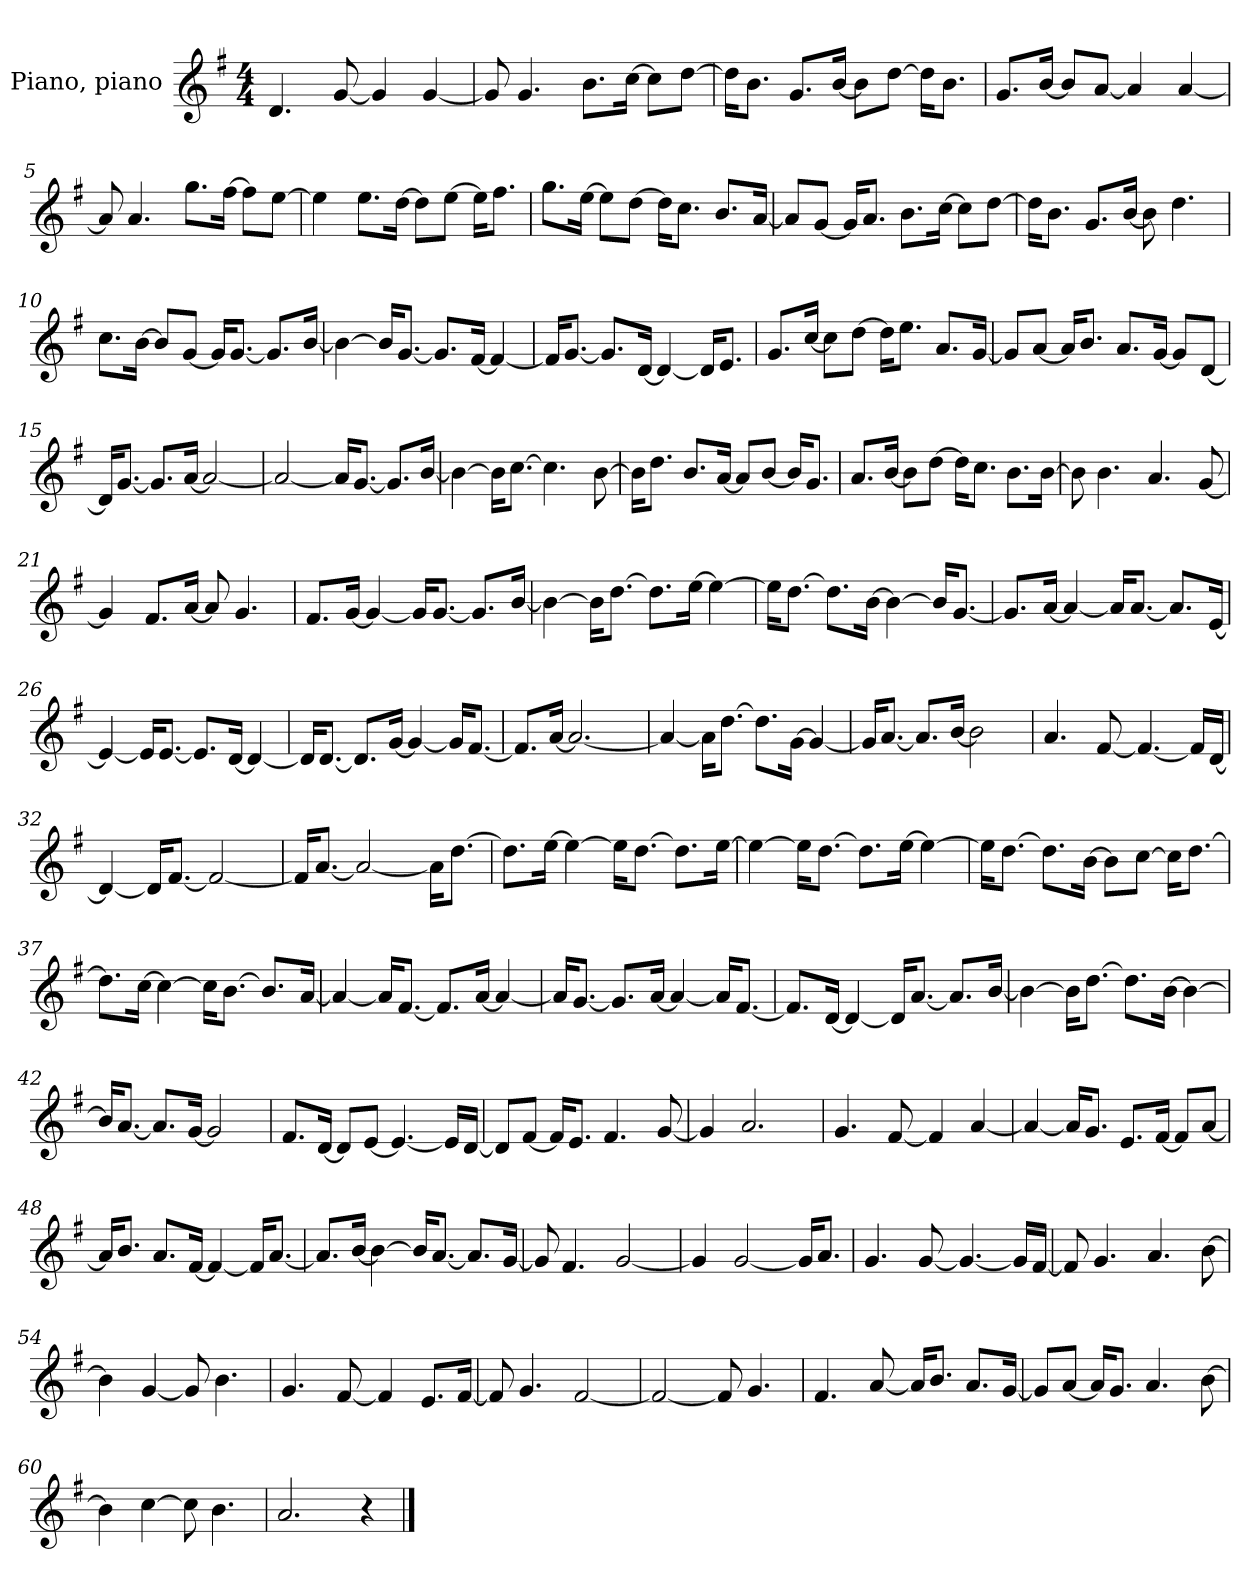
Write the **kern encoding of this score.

**kern
*part1
*staff1
*I"Piano, piano
*clefG2
*k[f#]
*M4/4
*MM180
=1
4.d/
[8g/
4g/]
[4g/
=2
8g/]
4.g/
8.b\L
[16cc\Jk
8cc\L]
[8dd\J
=3
16dd\KL]
8.b\J
8.g/L
[16b/Jk
8b\L]
[8dd\J
16dd\KL]
8.b\J
=4
8.g/L
[16b/Jk
8b/L]
[8a/J
4a/]
[4a/
=5
8a/]
4.a/
8.gg\L
[16ff#\Jk
8ff#\L]
[8ee\J
!!LO:LB:g=z
=6
4ee\]
8.ee\L
[16dd\Jk
8dd\L]
[8ee\J
16ee\KL]
8.ff#\J
=7
8.gg\L
[16ee\Jk
8ee\L]
[8dd\J
16dd\KL]
8.cc\J
8.b/L
[16a/Jk
=8
8a/L]
[8g/J
16g/KL]
8.a/J
8.b\L
[16cc\Jk
8cc\L]
[8dd\J
=9
16dd\KL]
8.b\J
8.g/L
[16b/Jk
8b\]
4.dd\
!!LO:LB:g=z
=10
8.cc\L
[16b\Jk
8b/L]
[8g/J
16g/KL]
[8.g/J
8.g/L]
[16b/Jk
=11
4b\_
16b/KL]
[8.g/J
8.g/L]
[16f#/Jk
4f#/_
=12
16f#/KL]
[8.g/J
8.g/L]
[16d/Jk
4d/_
16d/KL]
8.e/J
=13
8.g/L
[16cc/Jk
8cc\L]
[8dd\J
16dd\KL]
8.ee\J
8.a/L
[16g/Jk
!!LO:LB:g=z
=14
8g/L]
[8a/J
16a/KL]
8.b/J
8.a/L
[16g/Jk
8g/L]
[8d/J
=15
16d/KL]
[8.g/J
8.g/L]
[16a/Jk
2a/_
=16
2a/_
16a/KL]
[8.g/J
8.g/L]
[16b/Jk
=17
4b\_
16b\KL]
[8.cc\J
4.cc\]
[8b\
=18
16b\KL]
8.dd\J
8.b/L
[16a/Jk
8a/L]
[8b/J
16b/KL]
8.g/J
!!LO:LB:g=z
=19
8.a/L
[16b/Jk
8b\L]
[8dd\J
16dd\KL]
8.cc\J
8.b\L
[16b\Jk
=20
8b\]
4.b\
4.a/
[8g/
=21
4g/]
8.f#/L
[16a/Jk
8a/]
4.g/
=22
8.f#/L
[16g/Jk
4g/_
16g/KL]
[8.g/J
8.g/L]
[16b/Jk
=23
4b\_
16b\KL]
[8.dd\J
8.dd\L]
[16ee\Jk
4ee\_
!!LO:LB:g=z
=24
16ee\KL]
[8.dd\J
8.dd\L]
[16b\Jk
4b\_
16b/KL]
[8.g/J
=25
8.g/L]
[16a/Jk
4a/_
16a/KL]
[8.a/J
8.a/L]
[16e/Jk
=26
4e/_
16e/KL]
[8.e/J
8.e/L]
[16d/Jk
4d/_
=27
16d/KL]
[8.d/J
8.d/L]
[16g/Jk
4g/_
16g/KL]
[8.f#/J
=28
8.f#/L]
[16a/Jk
2.a/_
!!LO:LB:g=z
=29
4a/_
16a\KL]
[8.dd\J
8.dd\L]
[16g\Jk
4g/_
=30
16g/KL]
[8.a/J
8.a/L]
[16b/Jk
2b\]
=31
4.a/
[8f#/
4.f#/_
16f#/LL]
[16d/JJ
=32
4d/_
16d/KL]
[8.f#/J
2f#/_
=33
16f#/KL]
[8.a/J
2a/_
16a\KL]
[8.dd\J
=34
8.dd\L]
[16ee\Jk
4ee\_
16ee\KL]
[8.dd\J
8.dd\L]
[16ee\Jk
!!LO:LB:g=z
=35
4ee\_
16ee\KL]
[8.dd\J
8.dd\L]
[16ee\Jk
4ee\_
=36
16ee\KL]
[8.dd\J
8.dd\L]
[16b\Jk
8b\L]
[8cc\J
16cc\KL]
[8.dd\J
=37
8.dd\L]
[16cc\Jk
4cc\_
16cc\KL]
[8.b\J
8.b/L]
[16a/Jk
=38
4a/_
16a/KL]
[8.f#/J
8.f#/L]
[16a/Jk
4a/_
=39
16a/KL]
[8.g/J
8.g/L]
[16a/Jk
4a/_
16a/KL]
[8.f#/J
!!LO:LB:g=z
=40
8.f#/L]
[16d/Jk
4d/_
16d/KL]
[8.a/J
8.a/L]
[16b/Jk
=41
4b\_
16b\KL]
[8.dd\J
8.dd\L]
[16b\Jk
4b\_
=42
16b/KL]
[8.a/J
8.a/L]
[16g/Jk
2g/]
=43
8.f#/L
[16d/Jk
8d/L]
[8e/J
4.e/_
16e/LL]
[16d/JJ
=44
8d/L]
[8f#/J
16f#/KL]
8.e/J
4.f#/
[8g/
=45
4g/]
2.a/
!!LO:LB:g=z
=46
4.g/
[8f#/
4f#/]
[4a/
=47
4a/_
16a/KL]
8.g/J
8.e/L
[16f#/Jk
8f#/L]
[8a/J
=48
16a/KL]
8.b/J
8.a/L
[16f#/Jk
4f#/_
16f#/KL]
[8.a/J
=49
8.a/L]
[16b/Jk
4b\_
16b/KL]
[8.a/J
8.a/L]
[16g/Jk
=50
8g/]
4.f#/
[2g/
=51
4g/]
[2g/
16g/KL]
8.a/J
!!LO:LB:g=z
=52
4.g/
[8g/
4.g/_
16g/LL]
[16f#/JJ
=53
8f#/]
4.g/
4.a/
[8b\
=54
4b\]
[4g/
8g/]
4.b\
=55
4.g/
[8f#/
4f#/]
8.e/L
[16f#/Jk
=56
8f#/]
4.g/
[2f#/
=57
2f#/_
8f#/]
4.g/
!!LO:PB:g=z
=58
4.f#/
[8a/
16a/KL]
8.b/J
8.a/L
[16g/Jk
=59
8g/L]
[8a/J
16a/KL]
8.g/J
4.a/
[8b\
=60
4b\]
[4cc\
8cc\]
4.b\
=61
2.a/
4r
==
*-
